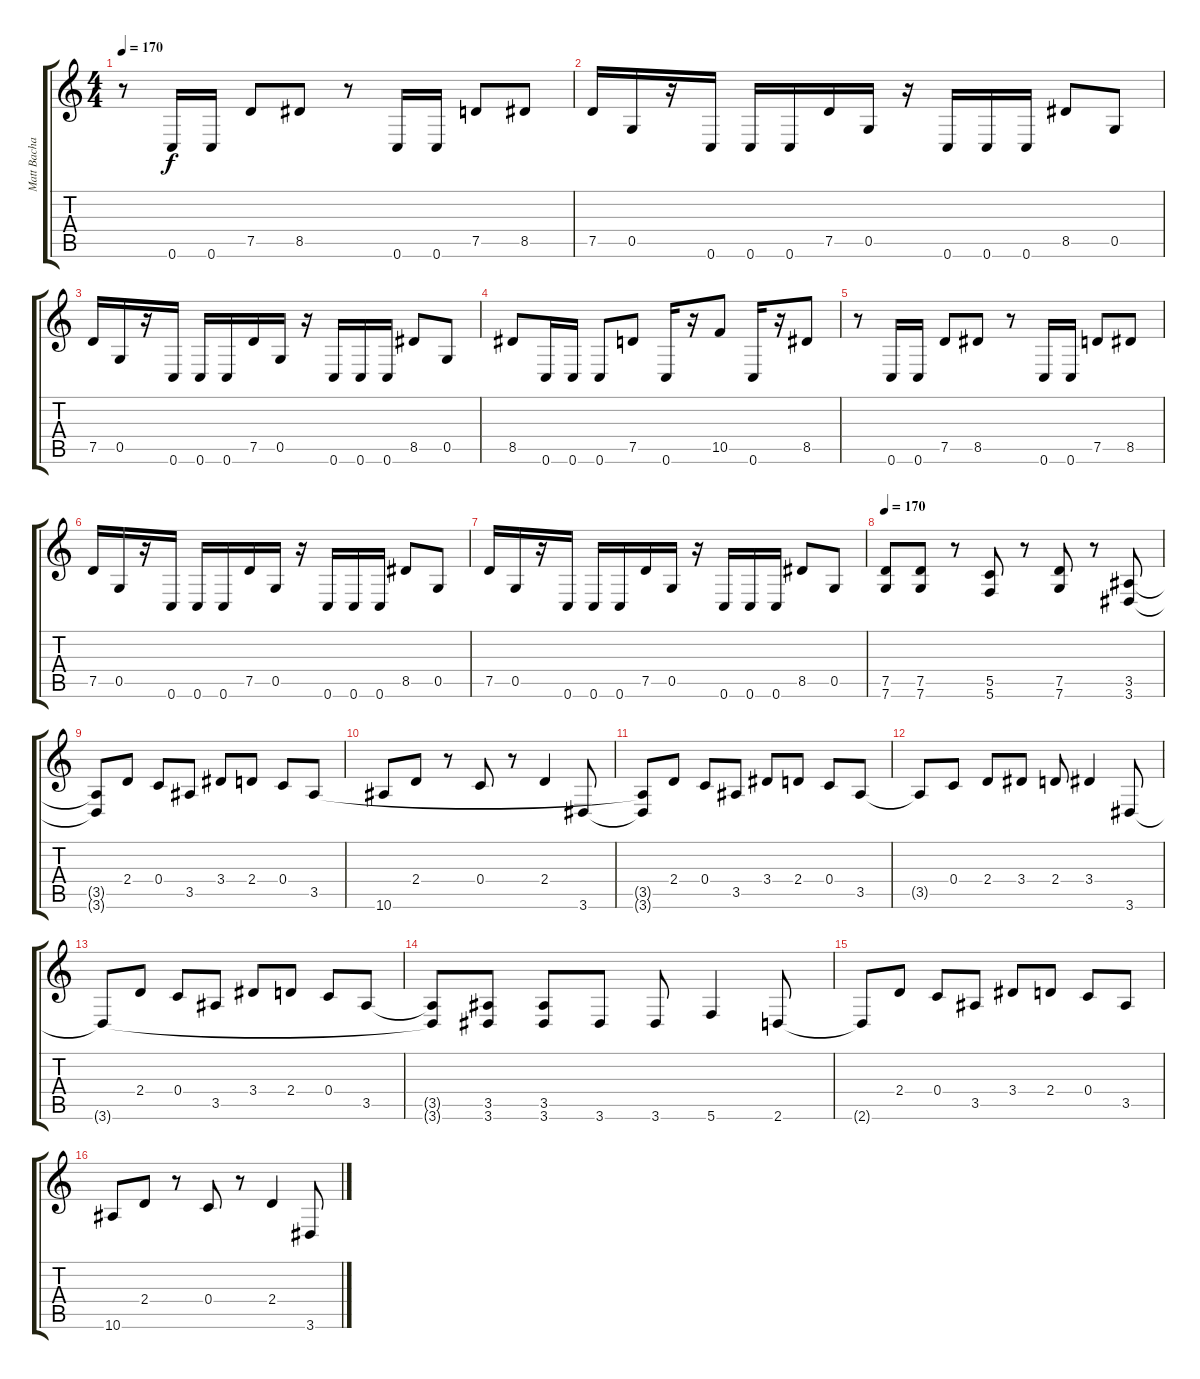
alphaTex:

\track ("Matt Bachand" "Matt Bacha") {instrument distortionguitar}
\staff {score tabs}
\tuning (D4 A3 F3 C3 G2 C2) {hide}
\ts (4 4)
\tempo 170
\clef g2
\ks c
r.8{dy f} 0.6.16 0.6.16 7.5.8 8.5.8 r.8 0.6.16 0.6.16 7.5.8 8.5.8 |
7.5.16 0.5.16 r.16 0.6.16 0.6.16 0.6.16 7.5.16 0.5.16 r.16 0.6.16 0.6.16 0.6.16 8.5.8 0.5.8 |
7.5.16 0.5.16 r.16 0.6.16 0.6.16 0.6.16 7.5.16 0.5.16 r.16 0.6.16 0.6.16 0.6.16 8.5.8 0.5.8 |
8.5.8 0.6.16 0.6.16 0.6.8 7.5.8 0.6.16 r.16 10.5.8 0.6.16 r.16 8.5.8 |
r.8 0.6.16 0.6.16 7.5.8 8.5.8 r.8 0.6.16 0.6.16 7.5.8 8.5.8 |
7.5.16 0.5.16 r.16 0.6.16 0.6.16 0.6.16 7.5.16 0.5.16 r.16 0.6.16 0.6.16 0.6.16 8.5.8 0.5.8 |
7.5.16 0.5.16 r.16 0.6.16 0.6.16 0.6.16 7.5.16 0.5.16 r.16 0.6.16 0.6.16 0.6.16 8.5.8 0.5.8 |
\tempo 170
(7.5 7.6).8 (7.5 7.6).8 r.8 (5.5 5.6).8 r.8 (7.5 7.6).8 r.8 (3.5 3.6).8 |
(3.5{t} 3.6{t}).8 2.4.8 0.4.8 3.5.8 3.4.8 2.4.8 0.4.8 3.5.8 |
10.6.8 2.4.8 r.8 0.4.8 r.8 2.4.4 3.6.8 |
(3.5{t} 3.6{t}).8 2.4.8 0.4.8 3.5.8 3.4.8 2.4.8 0.4.8 3.5.8 |
3.5{t}.8 0.4.8 2.4.8 3.4.8 2.4.8 3.4.4 3.6.8 |
3.6{t}.8 2.4.8 0.4.8 3.5.8 3.4.8 2.4.8 0.4.8 3.5.8 |
(3.5{t} 3.6{t}).8 (3.5 3.6).8 (3.5 3.6).8 3.6.8 3.6.8 5.6.4 2.6.8 |
2.6{t}.8 2.4.8 0.4.8 3.5.8 3.4.8 2.4.8 0.4.8 3.5.8 |
10.6.8 2.4.8 r.8 0.4.8 r.8 2.4.4 3.6.8
